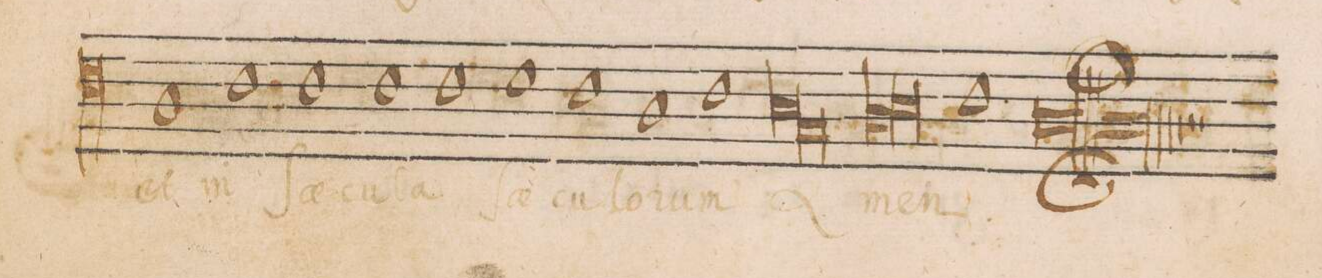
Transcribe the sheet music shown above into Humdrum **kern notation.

**kern	**text
*I"TENOR	*
*clefC4	*
*k[]	*
*met(C|)	*
*M2/1	*
1A	et
1c	in
=72-	=72-
1c	ſae-
1c	-cu-
=73-	=73-
1c	-la
1d	ſae-
=74-	=74-
1c	-cu-
1A	-lo-
=75-	=75-
1c	-rum.
*lig	*
1B	A-
=76-	=76-
1G	.
*Xlig	*
*lig	*
1A	-men.
=77-	=77-
1B	.
*Xlig	*
1c	.
=78-	=78-
000A;;	.
=79-	=79-
=80-	=80-
=81-	=81-
=||	=||
*-	*-
